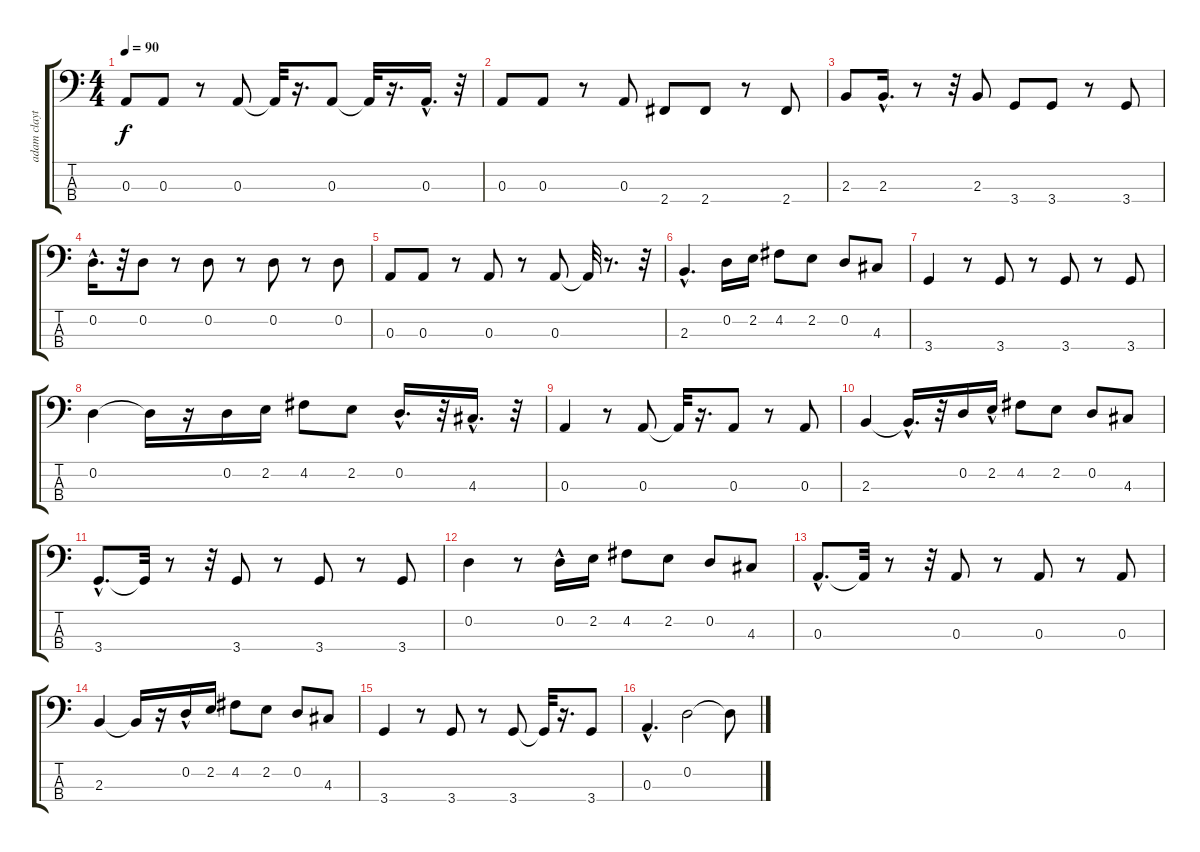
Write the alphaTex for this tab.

\track ("adam clayton" "adam clayt") {instrument acousticguitarnylon}
\staff {score tabs}
\tuning (G2 D2 A1 E1) {hide}
\ts (4 4)
\tempo 90
\clef f4
\ks c
0.3.8{dy f} 0.3.8 r.8 0.3.8 0.3{t}.32 r.16{d} 0.3.8 0.3{t}.32 r.16{d} 0.3{hac}.16{d} r.32 |
0.3.8 0.3.8 r.8 0.3.8 2.4.8 2.4.8 r.8 2.4.8 |
2.3.8 2.3{hac}.16{d} r.8 r.32 2.3.8 3.4.8 3.4.8 r.8 3.4.8 |
0.2{hac}.16{d} r.32 0.2.8 r.8 0.2.8 r.8 0.2.8 r.8 0.2.8 |
0.3.8 0.3.8 r.8 0.3.8 r.8 0.3.8 0.3{t}.32 r.8{d} r.32 |
2.3{hac}.4{d} 0.2.16 2.2.16 4.2.8 2.2.8 0.2.8 4.3.8 |
3.4.4 r.8 3.4.8 r.8 3.4.8 r.8 3.4.8 |
0.2.4 0.2{t}.16 r.16 0.2.16 2.2.16 4.2.8 2.2.8 0.2{hac}.16{d} r.32 4.3{hac}.16{d} r.32 |
0.3.4 r.8 0.3.8 0.3{t}.32 r.16{d} 0.3.8 r.8 0.3.8 |
2.3.4 2.3{hac t}.16{d} r.32 0.2.16 2.2{hac}.16 4.2.8 2.2.8 0.2.8 4.3.8 |
3.4{hac}.8{d} 3.4{t}.32 r.8 r.32 3.4.8 r.8 3.4.8 r.8 3.4.8 |
0.2.4 r.8 0.2{hac}.16 2.2.16 4.2.8 2.2.8 0.2.8 4.3.8 |
0.3{hac}.8{d} 0.3{t}.32 r.8 r.32 0.3.8 r.8 0.3.8 r.8 0.3.8 |
2.3.4 2.3{t}.16 r.16 0.2{hac}.16 2.2.16 4.2.8 2.2.8 0.2.8 4.3.8 |
3.4.4 r.8 3.4.8 r.8 3.4.8 3.4{t}.32 r.16{d} 3.4.8 |
0.3{hac}.4{d} 0.2.2 0.2{t}.8
